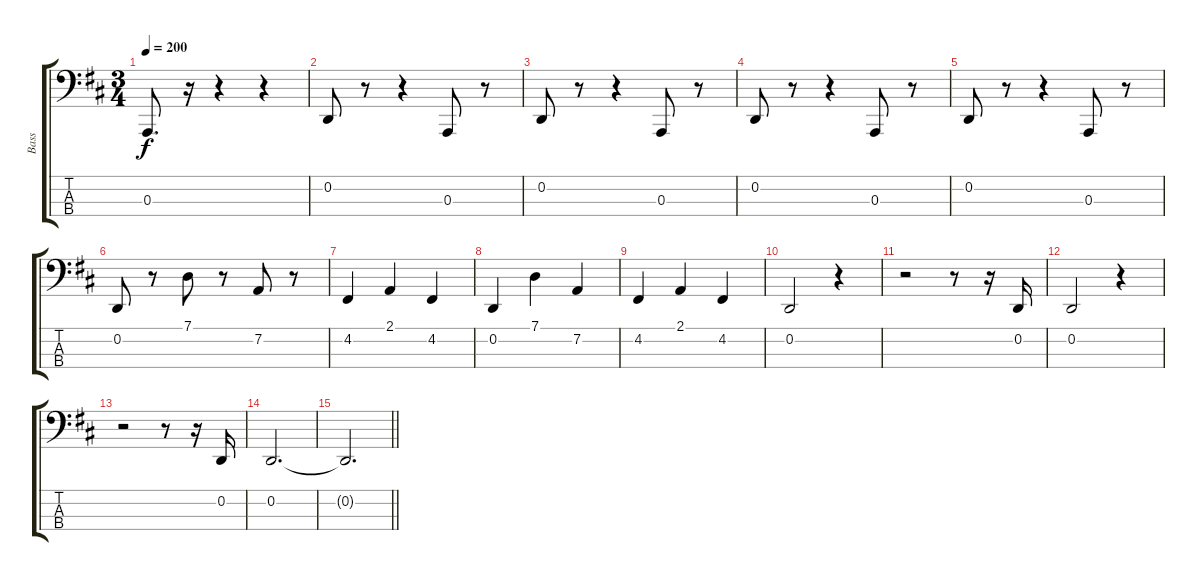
\track ("Bass" "Bass") {instrument stringensemble1}
\staff {score tabs}
\tuning (G2 D2 A1 Gb0) {hide}
\ts (3 4)
\tempo 200
\clef f4
\ks d
0.3.8{d dy f} r.16 r.4 r.4 |
0.2.8 r.8 r.4 0.3.8 r.8 |
0.2.8 r.8 r.4 0.3.8 r.8 |
0.2.8 r.8 r.4 0.3.8 r.8 |
0.2.8 r.8 r.4 0.3.8 r.8 |
0.2.8 r.8 7.1.8 r.8 7.2.8 r.8 |
4.2.4 2.1.4 4.2.4 |
0.2.4 7.1.4 7.2.4 |
4.2.4 2.1.4 4.2.4 |
0.2.2 r.4 |
r.2 r.8 r.16 0.2.16 |
0.2.2 r.4 |
r.2 r.8 r.16 0.2.16 |
0.2.2{d} |
\barLineRight lightlight
0.2{t}.2{d}
